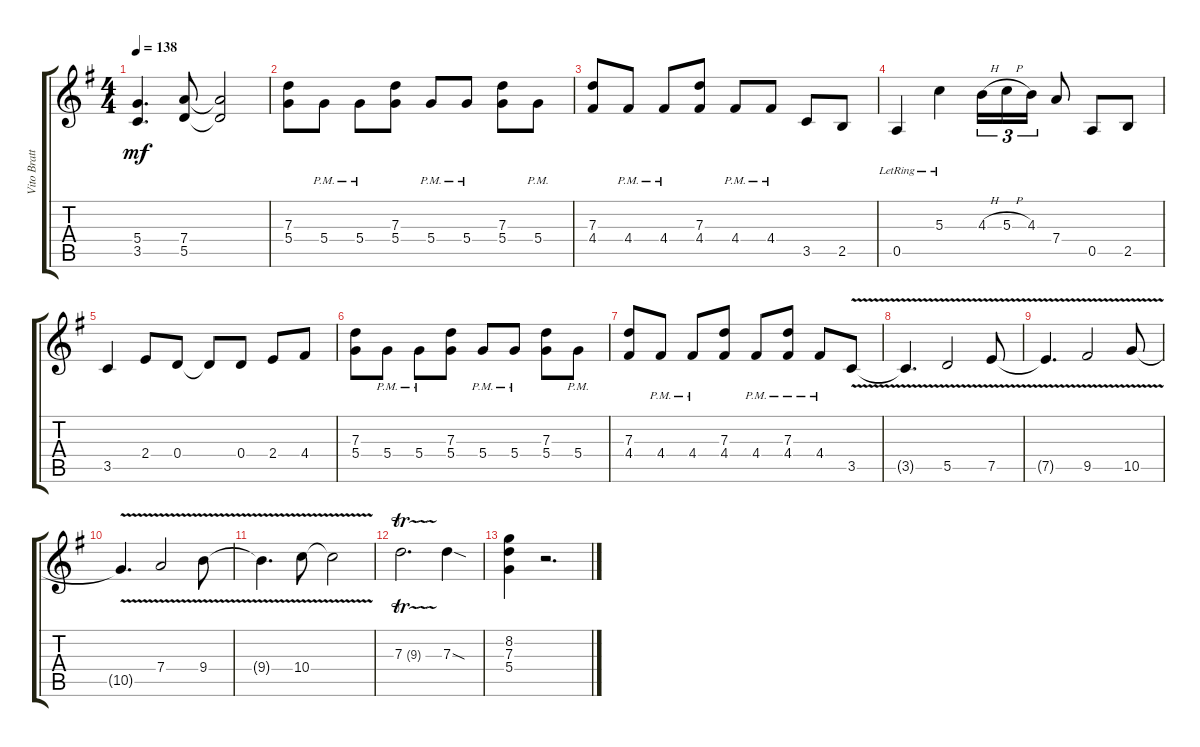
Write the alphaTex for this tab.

\track ("Vito Bratta" "Vito Bratt") {instrument overdrivenguitar}
\staff {score tabs}
\tuning (E4 B3 G3 D3 A2 E2) {hide}
\ts (4 4)
\tempo 138
\clef g2
\ks g
(5.4{t} 3.5{t}).4{d dy mf} (7.4 5.5).8 (7.4{t} 5.5{t}).2 |
(7.3 5.4).8 5.4{pm}.8 5.4{pm}.8 (7.3 5.4).8 5.4{pm}.8 5.4{pm}.8 (7.3 5.4).8 5.4{pm}.8 |
(7.3 4.4).8 4.4{pm}.8 4.4{pm}.8 (7.3 4.4).8 4.4{pm}.8 4.4{pm}.8 3.5.8 2.5.8 |
0.5{lr}.4 5.3{lr}.4 4.3{h}.16{tu (3 2)} 5.3{h}.16{tu (3 2)} 4.3.16{tu (3 2)} 7.4.8 0.5.8 2.5.8 |
3.5.4 2.4.8 0.4.8 0.4{t}.8 0.4.8 2.4.8 4.4.8 |
(7.3 5.4).8 5.4{pm}.8 5.4{pm}.8 (7.3 5.4).8 5.4{pm}.8 5.4{pm}.8 (7.3 5.4).8 5.4{pm}.8 |
(7.3 4.4).8 4.4{pm}.8 4.4{pm}.8 (7.3 4.4).8 4.4{pm}.8 (7.3{pm} 4.4{pm}).8 4.4{pm}.8 3.5{v}.8 |
3.5{v t}.4{d} 5.5{v}.2 7.5{v}.8 |
7.5{v t}.4{d} 9.5{v}.2 10.5{v}.8 |
10.5{v t}.4{d} 7.4{v}.2 9.4{v}.8 |
9.4{v t}.4{d} 10.4{v}.8 10.4{v t}.2 |
7.3{tr (9 32)}.2{d} 7.3{sod}.4 |
(8.2 7.3 5.4).4 r.2{d}
